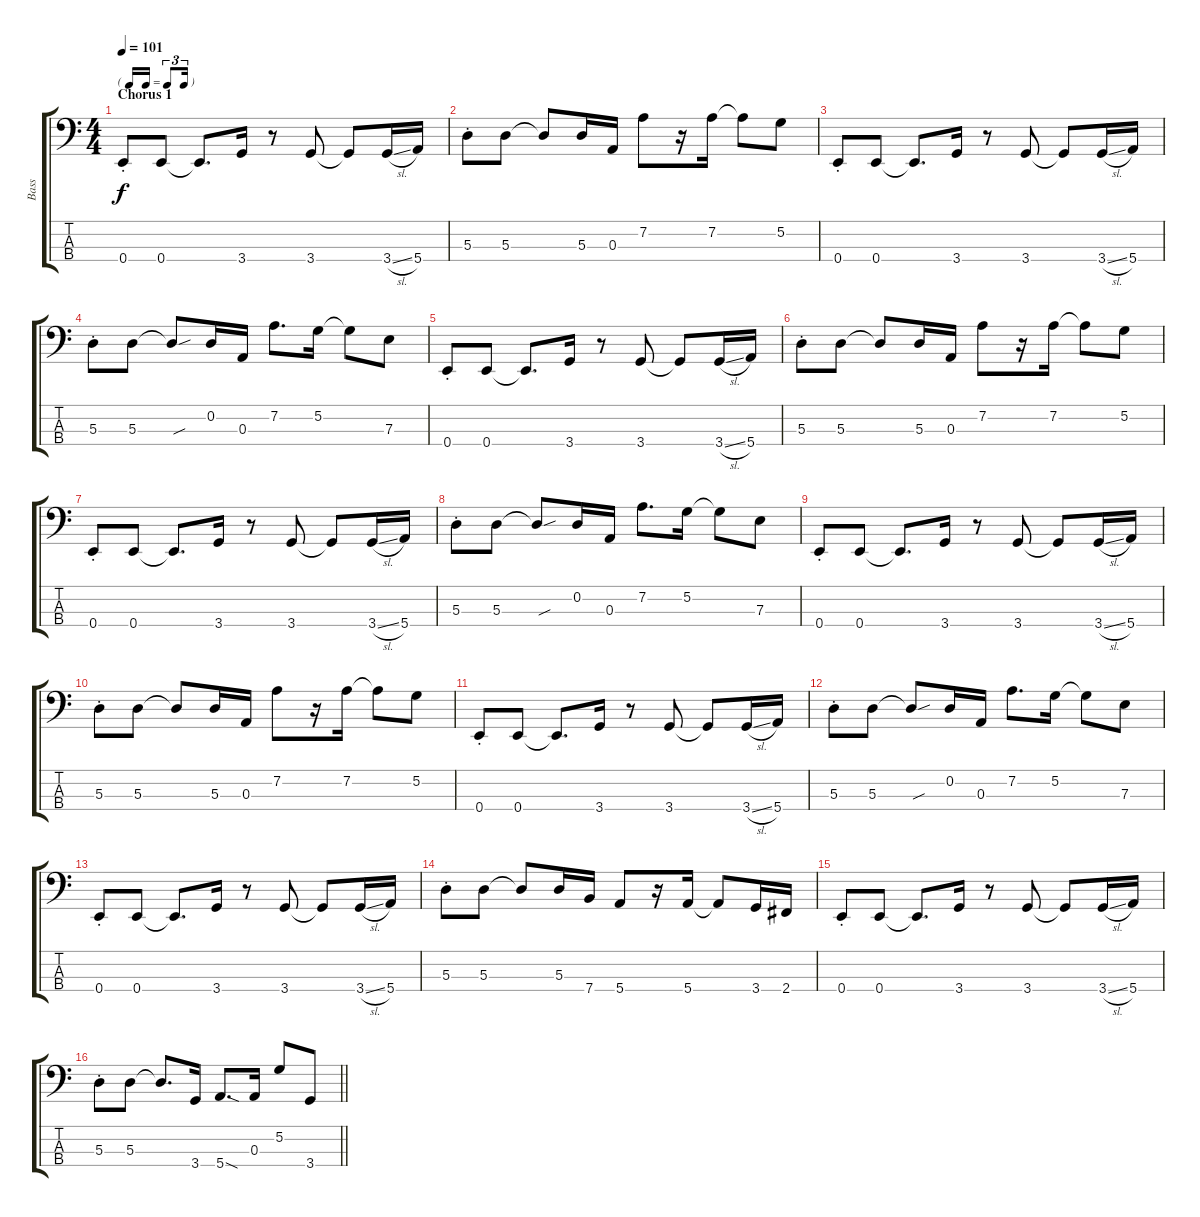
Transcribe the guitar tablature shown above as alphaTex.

\track ("Bass" "Bass") {instrument fretlessbass}
\staff {score tabs}
\tuning (G2 D2 A1 E1) {hide}
\ts (4 4)
\tf triplet16th
\section ("" "Chorus 1")
\tempo 101
\clef f4
\ks c
0.4{st}.8{dy f} 0.4.8 0.4{t}.8{d} 3.4.16 r.8 3.4.8 3.4{t}.8 3.4{sl}.16 5.4.16 |
5.3{st}.8 5.3.8 5.3{t}.8 5.3.16 0.3.16 7.2.8 r.16 7.2.16 7.2{t}.8 5.2.8 |
0.4{st}.8 0.4.8 0.4{t}.8{d} 3.4.16 r.8 3.4.8 3.4{t}.8 3.4{sl}.16 5.4.16 |
5.3{st}.8 5.3.8 5.3{sou t}.8 0.2.16 0.3.16 7.2.8{d} 5.2.16 5.2{t}.8 7.3.8 |
0.4{st}.8 0.4.8 0.4{t}.8{d} 3.4.16 r.8 3.4.8 3.4{t}.8 3.4{sl}.16 5.4.16 |
5.3{st}.8 5.3.8 5.3{t}.8 5.3.16 0.3.16 7.2.8 r.16 7.2.16 7.2{t}.8 5.2.8 |
0.4{st}.8 0.4.8 0.4{t}.8{d} 3.4.16 r.8 3.4.8 3.4{t}.8 3.4{sl}.16 5.4.16 |
5.3{st}.8 5.3.8 5.3{sou t}.8 0.2.16 0.3.16 7.2.8{d} 5.2.16 5.2{t}.8 7.3.8 |
0.4{st}.8 0.4.8 0.4{t}.8{d} 3.4.16 r.8 3.4.8 3.4{t}.8 3.4{sl}.16 5.4.16 |
5.3{st}.8 5.3.8 5.3{t}.8 5.3.16 0.3.16 7.2.8 r.16 7.2.16 7.2{t}.8 5.2.8 |
0.4{st}.8 0.4.8 0.4{t}.8{d} 3.4.16 r.8 3.4.8 3.4{t}.8 3.4{sl}.16 5.4.16 |
5.3{st}.8 5.3.8 5.3{sou t}.8 0.2.16 0.3.16 7.2.8{d} 5.2.16 5.2{t}.8 7.3.8 |
0.4{st}.8 0.4.8 0.4{t}.8{d} 3.4.16 r.8 3.4.8 3.4{t}.8 3.4{sl}.16 5.4.16 |
5.3{st}.8 5.3.8 5.3{t}.8 5.3.16 7.4.16 5.4.8 r.16 5.4.16 5.4{t}.8 3.4.16 2.4.16 |
0.4{st}.8 0.4.8 0.4{t}.8{d} 3.4.16 r.8 3.4.8 3.4{t}.8 3.4{sl}.16 5.4.16 |
\barLineRight lightlight
5.3{st}.8 5.3.8 5.3{t}.8{d} 3.4.16 5.4{sod}.8{d} 0.3.16 5.2.8 3.4.8
